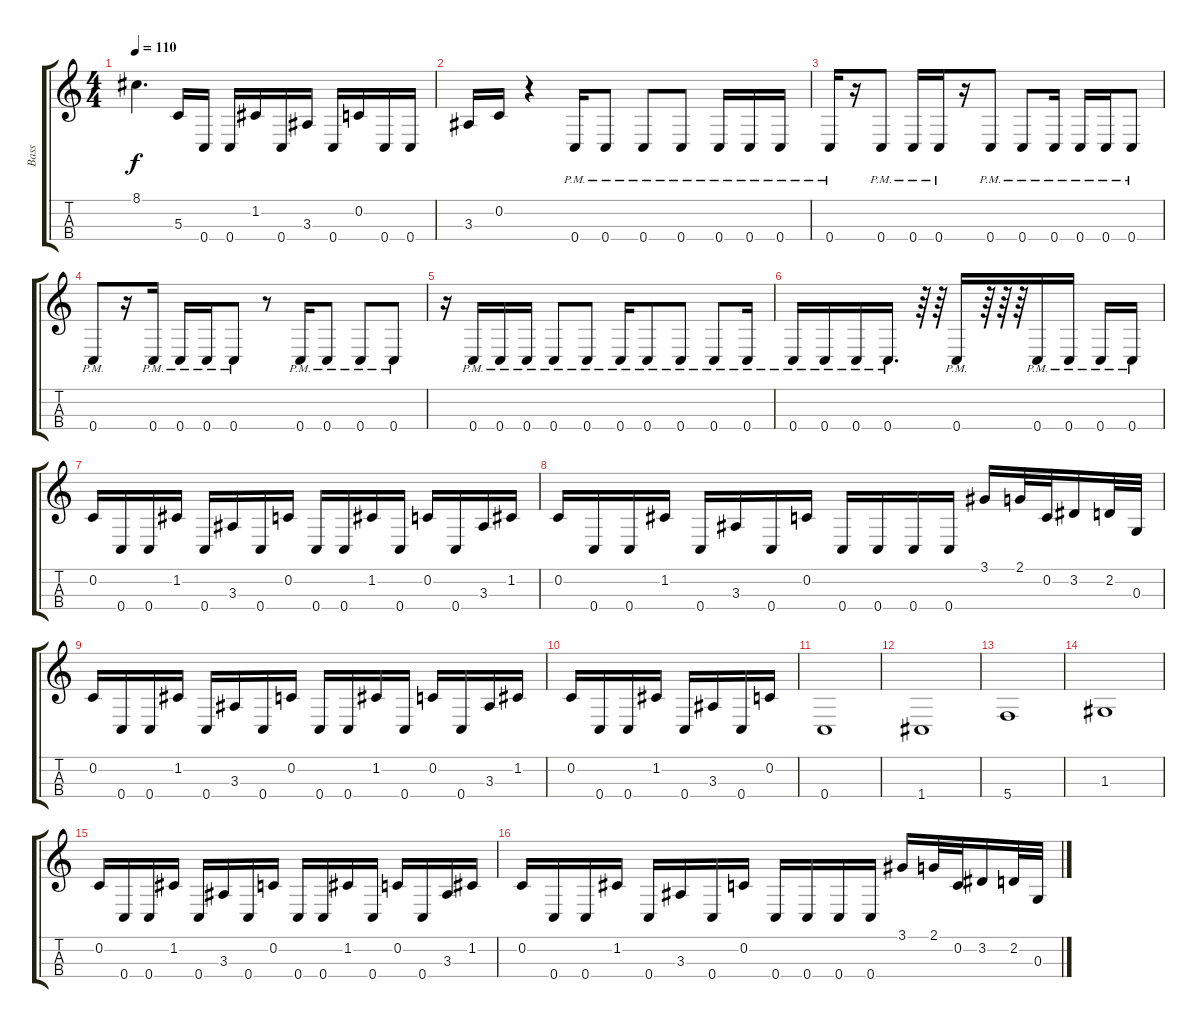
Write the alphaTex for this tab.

\track ("Bass" "Bass") {instrument electricbassfinger}
\staff {score tabs}
\tuning (F3 C3 G2 C2) {hide}
\ts (4 4)
\tempo 110
\clef g2
\ks c
8.1{t}.4{d dy f} 5.3.16 0.4.16 0.4.16 1.2.16 0.4.16 3.3.16 0.4.16 0.2.16 0.4.16 0.4.16 |
3.3.16 0.2.16 r.4 0.4{pm}.16 0.4{pm}.8 0.4{pm}.8 0.4{pm}.8 0.4{pm}.16 0.4{pm}.16 0.4{pm}.16 |
0.4{pm}.16 r.16 0.4{pm}.8 0.4{pm}.16 0.4{pm}.16 r.16 0.4{pm}.8 0.4{pm}.8 0.4{pm}.16 0.4{pm}.16 0.4{pm}.16 0.4{pm}.8 |
0.4{pm}.8 r.16 0.4{pm}.16 0.4{pm}.16 0.4{pm}.16 0.4{pm}.8 r.8 0.4{pm}.16 0.4{pm}.8 0.4{pm}.8 0.4{pm}.8 |
r.16 0.4{pm}.16 0.4{pm}.16 0.4{pm}.16 0.4{pm}.8 0.4{pm}.8 0.4{pm}.16 0.4{pm}.8 0.4{pm}.8 0.4{pm}.8 0.4{pm}.16 |
0.4{pm}.16 0.4{pm}.16 0.4{pm}.16 0.4{pm}.16{d} r.64 r.64 0.4{pm}.16 r.64 r.64 r.64 0.4{pm}.16 0.4{pm}.16 0.4{pm}.16 0.4{pm}.16 |
0.2.16 0.4.16 0.4.16 1.2.16 0.4.16 3.3.16 0.4.16 0.2.16 0.4.16 0.4.16 1.2.16 0.4.16 0.2.16 0.4.16 3.3.16 1.2.16 |
0.2.16 0.4.16 0.4.16 1.2.16 0.4.16 3.3.16 0.4.16 0.2.16 0.4.16 0.4.16 0.4.16 0.4.16 3.1.16 2.1.32 0.2.32 3.2.16 2.2.32 0.3.32 |
0.2.16 0.4.16 0.4.16 1.2.16 0.4.16 3.3.16 0.4.16 0.2.16 0.4.16 0.4.16 1.2.16 0.4.16 0.2.16 0.4.16 3.3.16 1.2.16 |
0.2.16 0.4.16 0.4.16 1.2.16 0.4.16 3.3.16 0.4.16 0.2.16 |
0.4.1 |
1.4.1 |
5.4.1 |
1.3.1 |
0.2.16 0.4.16 0.4.16 1.2.16 0.4.16 3.3.16 0.4.16 0.2.16 0.4.16 0.4.16 1.2.16 0.4.16 0.2.16 0.4.16 3.3.16 1.2.16 |
0.2.16 0.4.16 0.4.16 1.2.16 0.4.16 3.3.16 0.4.16 0.2.16 0.4.16 0.4.16 0.4.16 0.4.16 3.1.16 2.1.32 0.2.32 3.2.16 2.2.32 0.3.32
